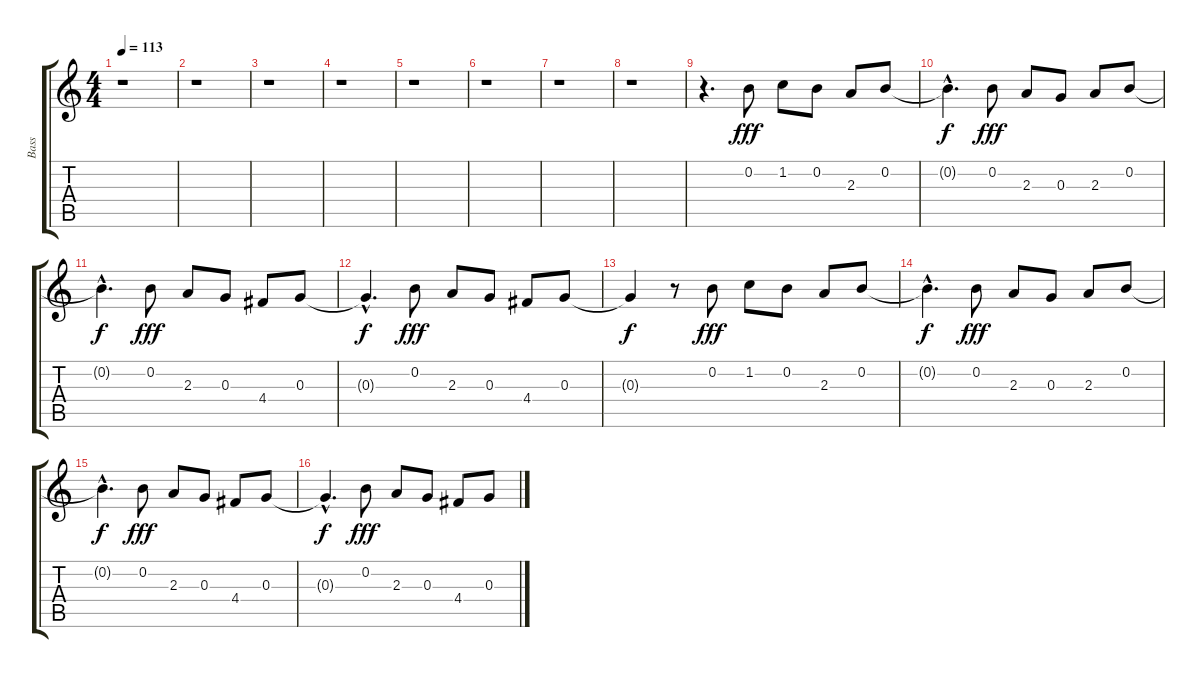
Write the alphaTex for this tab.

\track (" Bass" " Bass") {instrument overdrivenguitar}
\staff {score tabs}
\tuning (E4 B3 G3 D3 A2 E2) {hide}
\ts (4 4)
\tempo 113
\clef g2
\ks c
r.1{dy fff instrument overdrivenguitar} |
r.1 |
r.1 |
r.1 |
r.1 |
r.1 |
r.1 |
r.1 |
r.4{d} 0.2.8 1.2.8 0.2.8 2.3.8 0.2.8 |
0.2{hac t}.4{d dy f} 0.2.8{dy fff} 2.3.8 0.3.8 2.3.8 0.2.8 |
0.2{hac t}.4{d dy f} 0.2.8{dy fff} 2.3.8 0.3.8 4.4.8 0.3.8 |
0.3{hac t}.4{d dy f} 0.2.8{dy fff} 2.3.8 0.3.8 4.4.8 0.3.8 |
0.3{t}.4{dy f} r.8 0.2.8{dy fff} 1.2.8 0.2.8 2.3.8 0.2.8 |
0.2{hac t}.4{d dy f} 0.2.8{dy fff} 2.3.8 0.3.8 2.3.8 0.2.8 |
0.2{hac t}.4{d dy f} 0.2.8{dy fff} 2.3.8 0.3.8 4.4.8 0.3.8 |
0.3{hac t}.4{d dy f} 0.2.8{dy fff} 2.3.8 0.3.8 4.4.8 0.3.8
